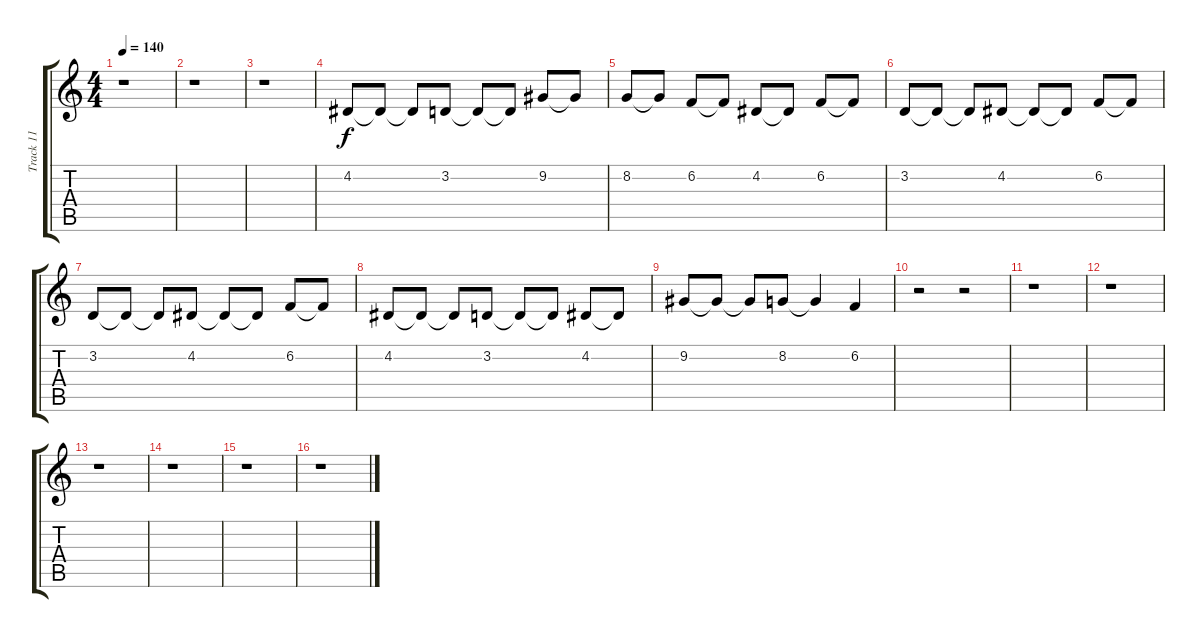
\track ("Track 11" "Track 11") {instrument violin}
\staff {score tabs}
\tuning (E4 B3 G3 D3 A2 E2) {hide}
\ts (4 4)
\tempo 140
\clef g2
\ks c
r.1{dy f} |
r.1 |
r.1 |
4.2.8 4.2{t}.8 4.2{t}.8 3.2.8 3.2{t}.8 3.2{t}.8 9.2.8 9.2{t}.8 |
8.2.8 8.2{t}.8 6.2.8 6.2{t}.8 4.2.8 4.2{t}.8 6.2.8 6.2{t}.8 |
3.2.8 3.2{t}.8 3.2{t}.8 4.2.8 4.2{t}.8 4.2{t}.8 6.2.8 6.2{t}.8 |
3.2.8 3.2{t}.8 3.2{t}.8 4.2.8 4.2{t}.8 4.2{t}.8 6.2.8 6.2{t}.8 |
4.2.8 4.2{t}.8 4.2{t}.8 3.2.8 3.2{t}.8 3.2{t}.8 4.2.8 4.2{t}.8 |
9.2.8 9.2{t}.8 9.2{t}.8 8.2.8 8.2{t}.4 6.2.4 |
r.2 r.2 |
r.1 |
r.1 |
r.1 |
r.1 |
r.1 |
r.1
